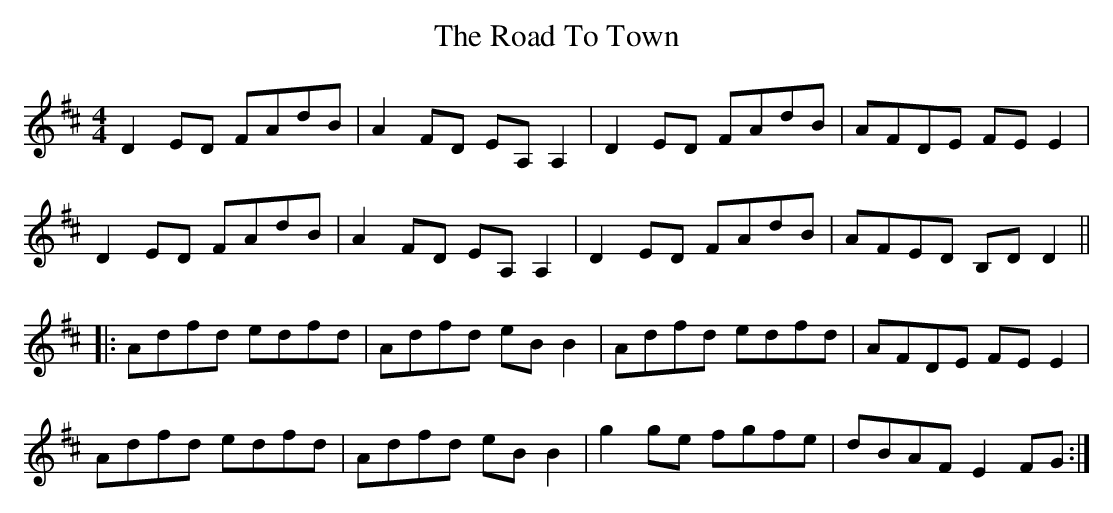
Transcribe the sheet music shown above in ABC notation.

X:1
T: The Road To Town
M: 4/4
L: 1/8
K: Dmaj
D2ED FAdB|A2FD EA,A,2|D2ED FAdB|AFDE FEE2|
D2ED FAdB|A2FD EA,A,2|D2ED FAdB|AFED B,DD2||
|:Adfd edfd|Adfd eBB2|Adfd edfd|AFDE FEE2|
Adfd edfd|Adfd eBB2|g2ge fgfe|dBAF E2FG:|
